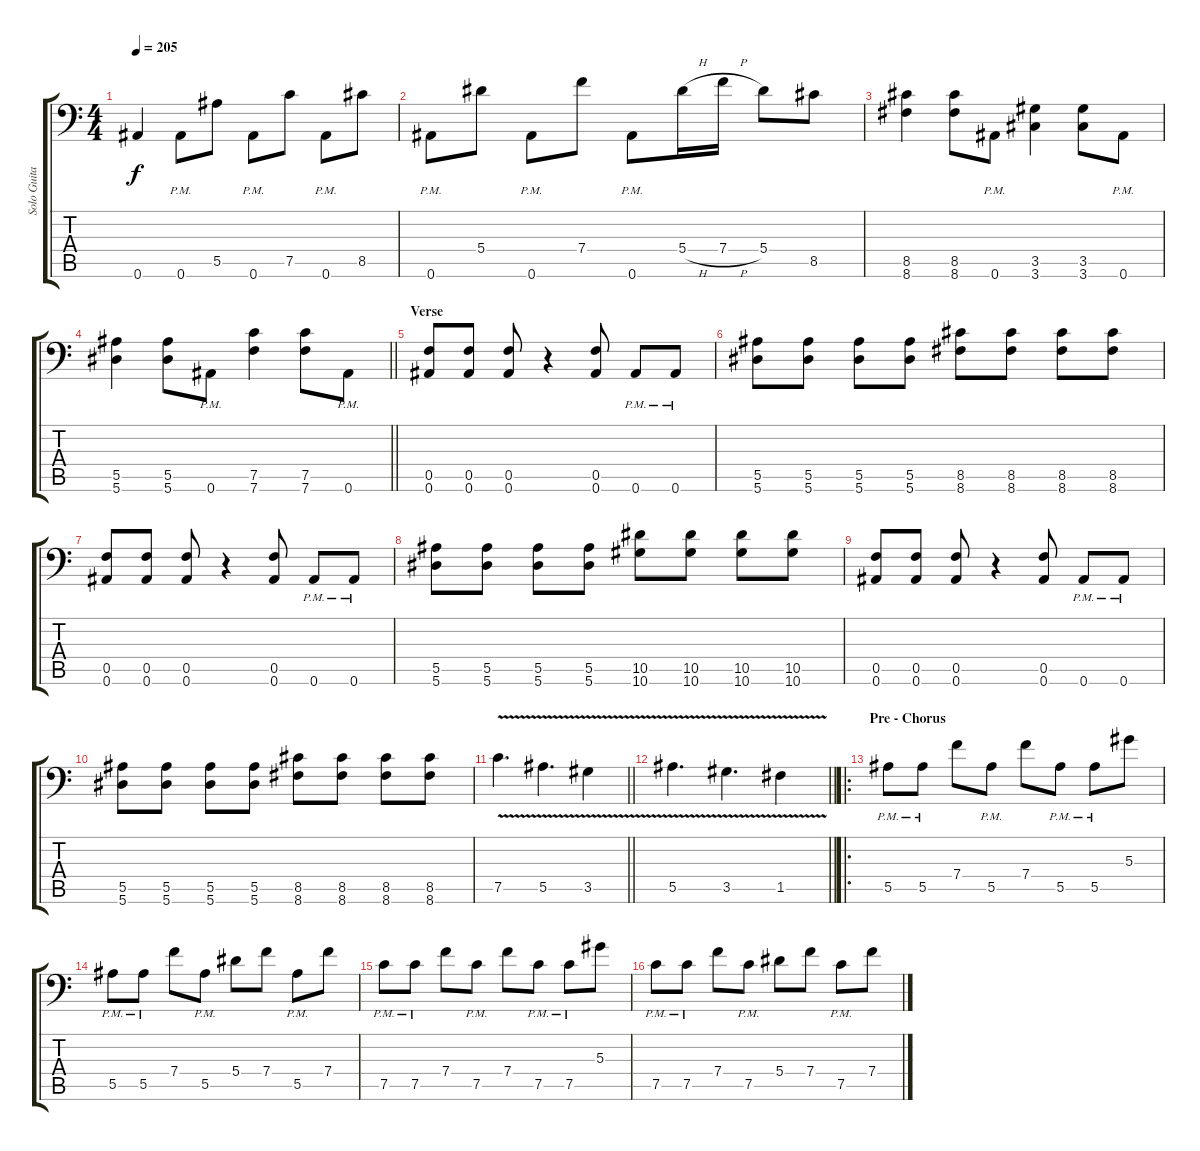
\track ("Solo Guitar" "Solo Guita") {instrument distortionguitar}
\staff {score tabs}
\tuning (C4 G3 Eb3 Bb2 F2 Bb1) {hide}
\ts (4 4)
\tempo 205
\clef f4
\ks c
0.6.4{dy f} 0.6{pm}.8 5.5.8 0.6{pm}.8 7.5.8 0.6{pm}.8 8.5.8 |
0.6{pm}.8 5.4.8 0.6{pm}.8 7.4.8 0.6{pm}.8 5.4{h}.16 7.4{h}.16 5.4.8 8.5.8 |
(8.5 8.6).4 (8.5 8.6).8 0.6{pm}.8 (3.5 3.6).4 (3.5 3.6).8 0.6{pm}.8 |
\barLineRight lightlight
(5.5 5.6).4 (5.5 5.6).8 0.6{pm}.8 (7.5 7.6).4 (7.5 7.6).8 0.6{pm}.8 |
\section ("" "Verse")
(0.5 0.6).8 (0.5 0.6).8 (0.5 0.6).8 r.4 (0.5 0.6).8 0.6{pm}.8 0.6{pm}.8 |
(5.5 5.6).8 (5.5 5.6).8 (5.5 5.6).8 (5.5 5.6).8 (8.5 8.6).8 (8.5 8.6).8 (8.5 8.6).8 (8.5 8.6).8 |
(0.5 0.6).8 (0.5 0.6).8 (0.5 0.6).8 r.4 (0.5 0.6).8 0.6{pm}.8 0.6{pm}.8 |
(5.5 5.6).8 (5.5 5.6).8 (5.5 5.6).8 (5.5 5.6).8 (10.5 10.6).8 (10.5 10.6).8 (10.5 10.6).8 (10.5 10.6).8 |
(0.5 0.6).8 (0.5 0.6).8 (0.5 0.6).8 r.4 (0.5 0.6).8 0.6{pm}.8 0.6{pm}.8 |
(5.5 5.6).8 (5.5 5.6).8 (5.5 5.6).8 (5.5 5.6).8 (8.5 8.6).8 (8.5 8.6).8 (8.5 8.6).8 (8.5 8.6).8 |
\barLineRight lightlight
7.5{v}.4{d} 5.5{v}.4{d} 3.5{v}.4 |
\barLineRight lightlight
5.5{v}.4{d} 3.5{v}.4{d} 1.5{v}.4 |
\ro
\section ("" "Pre - Chorus")
5.5{pm}.8 5.5{pm}.8 7.4.8 5.5{pm}.8 7.4.8 5.5{pm}.8 5.5{pm}.8 5.3.8 |
5.5{pm}.8 5.5{pm}.8 7.4.8 5.5{pm}.8 5.4.8 7.4.8 5.5{pm}.8 7.4.8 |
7.5{pm}.8 7.5{pm}.8 7.4.8 7.5{pm}.8 7.4.8 7.5{pm}.8 7.5{pm}.8 5.3.8 |
7.5{pm}.8 7.5{pm}.8 7.4.8 7.5{pm}.8 5.4.8 7.4.8 7.5{pm}.8 7.4.8
